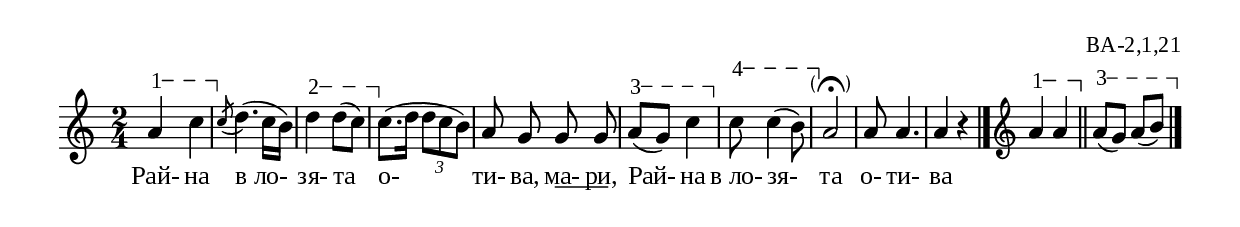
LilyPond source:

%{
BA_2_1_21
%}

\include "td-preamble.ly"

\score {
\relative c'' {
%% \tempo 4 = 152
  \time 2/4
\varA  
a4\startTextSpan c\stopTextSpan | 
\acciaccatura c8 d4.( c16[ b]) | 
\varB
d4\startTextSpan d8( c\stopTextSpan) | 
c8.( d16 \times 2/3 {d8 [c b])} | a8\noBeam g g8\noBeam g | 
\varC
a8\startTextSpan( g) c4\stopTextSpan | 
\varD
c8\startTextSpan c4( b8\stopTextSpan) |
\parS
a2-\parenthesize\fermata | a8 a4. | a4 r4
 \bar "|." 
\endm
\varA
a4\startTextSpan a\stopTextSpan \bar "||" 
\varC
a8\startTextSpan( g) a( b\stopTextSpan) 
\bar "|." 
}
\addlyrics { Рай- на "в ло-" зя- та о- ти- ва, 
ма- \startTextSpan ри, \stopTextSpan
Рай- на "в ло-" зя- та о- ти- ва }
%
\layout {
  indent = #0
  line-width = 190\mm
  ragged-right=##f
\context {
      \Lyrics
      \consists "Text_spanner_engraver"
      \override TextSpanner #'direction = #DOWN
      \override TextSpanner #'style = #'line    
      \override TextSpanner #'outside-staff-priority = ##f
      \override TextSpanner #'padding = #0.2 % sets the distance of the line from the lyrics
      \override TextSpanner #'bound-details =
      #`((left . ((Y . 0)
                  (padding . 0)
                  (attach-dir . ,LEFT)))
         (left-broken . ((end-on-note . #t)))
         (right . ((Y . 0)
                   (padding . 0)
                   (attach-dir . ,RIGHT))))
    }
}
%
\midi { 
	\context {
		\Score
		tempoWholesPerMinute = #(ly:make-moment 152 4)
		}
	}
}
%
\header{
  opus = "ВА-2,1,21"
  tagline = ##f
}


